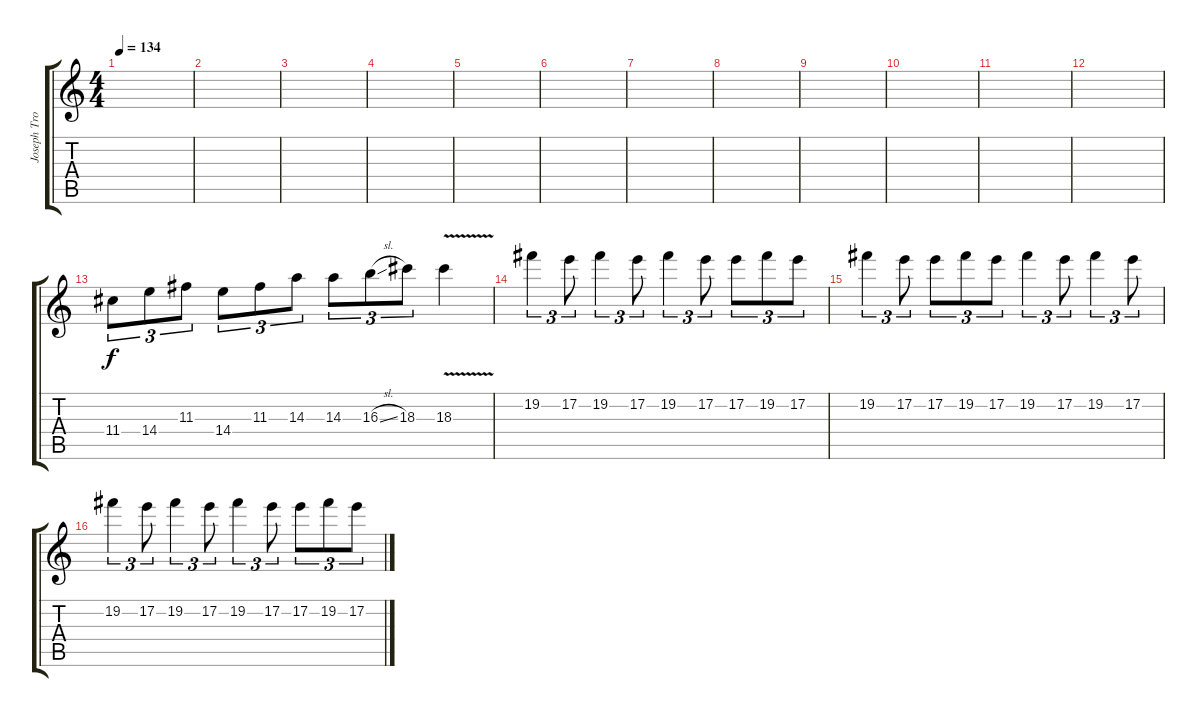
\track ("Joseph Trohman (Solo)" "Joseph Tro") {instrument overdrivenguitar}
\staff {score tabs}
\tuning (E4 B3 G3 D3 A2 D2) {hide}
\ts (4 4)
\tempo 134
\clef g2
\ks c
|
|
|
|
|
|
|
|
|
|
|
|
11.4.8{tu (3 2)} 14.4.8{tu (3 2)} 11.3.8{tu (3 2)} 14.4.8{tu (3 2)} 11.3.8{tu (3 2)} 14.3.8{tu (3 2)} 14.3.8{tu (3 2)} 16.3{sl}.8{tu (3 2)} 18.3.8{tu (3 2)} 18.3{v}.4 |
19.2.4{tu (3 2)} 17.2.8{tu (3 2)} 19.2.4{tu (3 2)} 17.2.8{tu (3 2)} 19.2.4{tu (3 2)} 17.2.8{tu (3 2)} 17.2.8{tu (3 2)} 19.2.8{tu (3 2)} 17.2.8{tu (3 2)} |
19.2.4{tu (3 2)} 17.2.8{tu (3 2)} 17.2.8{tu (3 2)} 19.2.8{tu (3 2)} 17.2.8{tu (3 2)} 19.2.4{tu (3 2)} 17.2.8{tu (3 2)} 19.2.4{tu (3 2)} 17.2.8{tu (3 2)} |
19.2.4{tu (3 2)} 17.2.8{tu (3 2)} 19.2.4{tu (3 2)} 17.2.8{tu (3 2)} 19.2.4{tu (3 2)} 17.2.8{tu (3 2)} 17.2.8{tu (3 2)} 19.2.8{tu (3 2)} 17.2.8{tu (3 2)}
